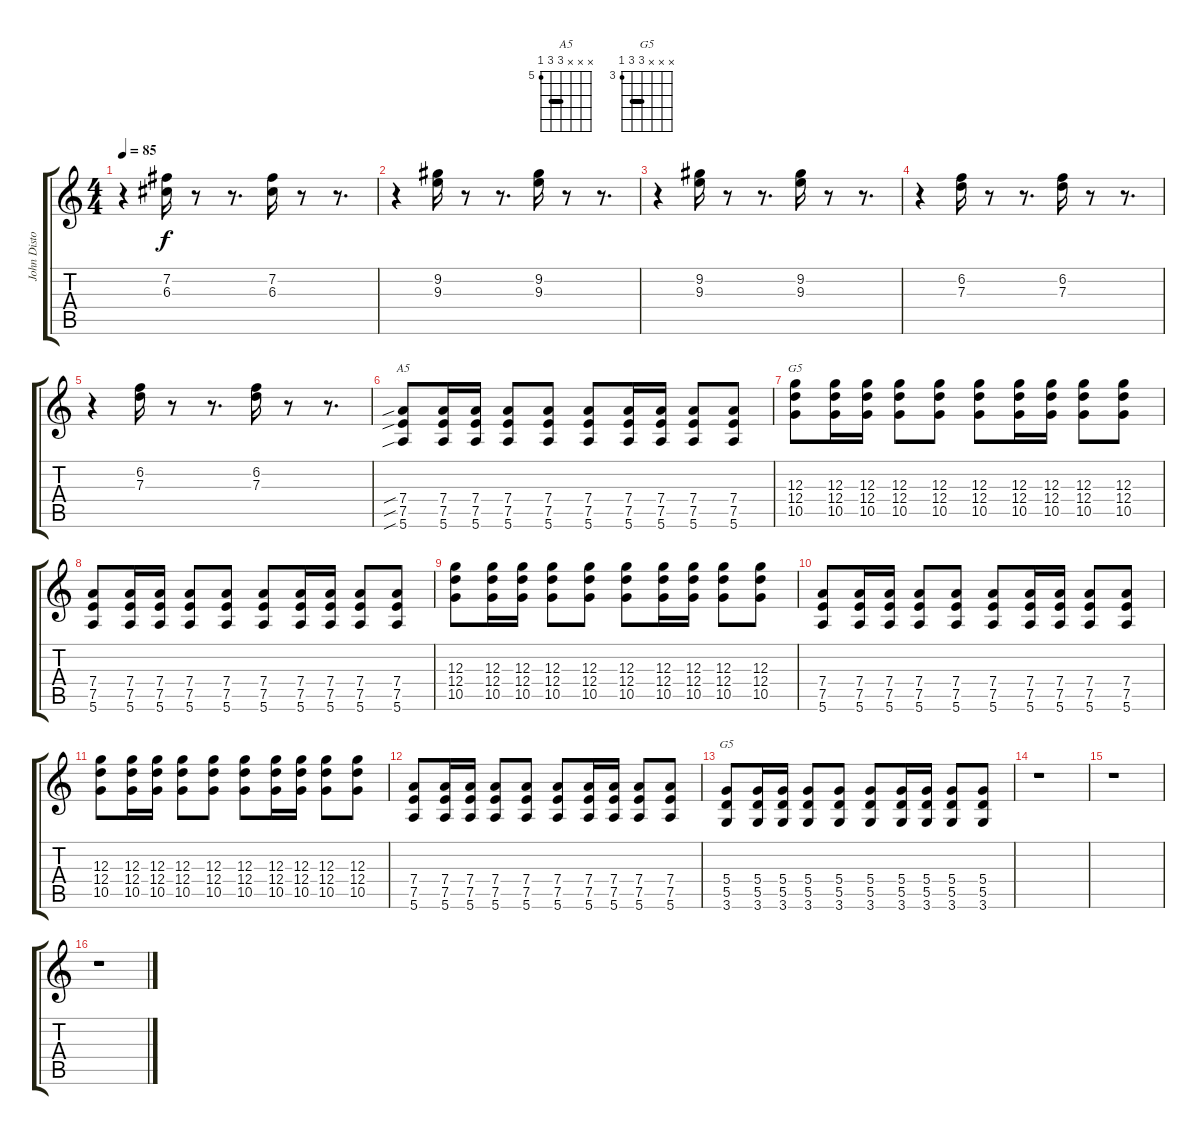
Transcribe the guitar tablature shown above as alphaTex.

\track ("John Disto" "John Disto") {instrument overdrivenguitar}
\staff {score tabs}
\tuning (E4 B3 G3 D3 A2 E2) {hide}
\chord ("A5" x x x 7 7 5) {firstfret 5 barre 7}
\chord ("G5" x x 12 12 10 x) {firstfret 10 barre 12}
\chord ("G5" x x x 5 5 3) {firstfret 3 barre 5}
\ts (4 4)
\tempo 85
\clef g2
\ks c
r.4{dy f} (7.2 6.3).16 r.8 r.8{d} (7.2 6.3).16 r.8 r.8{d} |
r.4 (9.2 9.3).16 r.8 r.8{d} (9.2 9.3).16 r.8 r.8{d} |
r.4 (9.2 9.3).16 r.8 r.8{d} (9.2 9.3).16 r.8 r.8{d} |
r.4 (6.2 7.3).16 r.8 r.8{d} (6.2 7.3).16 r.8 r.8{d} |
r.4 (6.2 7.3).16 r.8 r.8{d} (6.2 7.3).16 r.8 r.8{d} |
(7.4{sib} 7.5{sib} 5.6{sib}).8{ch "A5"} (7.4 7.5 5.6).16 (7.4 7.5 5.6).16 (7.4 7.5 5.6).8 (7.4 7.5 5.6).8 (7.4 7.5 5.6).8 (7.4 7.5 5.6).16 (7.4 7.5 5.6).16 (7.4 7.5 5.6).8 (7.4 7.5 5.6).8 |
(12.3 12.4 10.5).8{ch "G5"} (12.3 12.4 10.5).16 (12.3 12.4 10.5).16 (12.3 12.4 10.5).8 (12.3 12.4 10.5).8 (12.3 12.4 10.5).8 (12.3 12.4 10.5).16 (12.3 12.4 10.5).16 (12.3 12.4 10.5).8 (12.3 12.4 10.5).8 |
(7.4 7.5 5.6).8 (7.4 7.5 5.6).16 (7.4 7.5 5.6).16 (7.4 7.5 5.6).8 (7.4 7.5 5.6).8 (7.4 7.5 5.6).8 (7.4 7.5 5.6).16 (7.4 7.5 5.6).16 (7.4 7.5 5.6).8 (7.4 7.5 5.6).8 |
(12.3 12.4 10.5).8 (12.3 12.4 10.5).16 (12.3 12.4 10.5).16 (12.3 12.4 10.5).8 (12.3 12.4 10.5).8 (12.3 12.4 10.5).8 (12.3 12.4 10.5).16 (12.3 12.4 10.5).16 (12.3 12.4 10.5).8 (12.3 12.4 10.5).8 |
(7.4 7.5 5.6).8 (7.4 7.5 5.6).16 (7.4 7.5 5.6).16 (7.4 7.5 5.6).8 (7.4 7.5 5.6).8 (7.4 7.5 5.6).8 (7.4 7.5 5.6).16 (7.4 7.5 5.6).16 (7.4 7.5 5.6).8 (7.4 7.5 5.6).8 |
(12.3 12.4 10.5).8 (12.3 12.4 10.5).16 (12.3 12.4 10.5).16 (12.3 12.4 10.5).8 (12.3 12.4 10.5).8 (12.3 12.4 10.5).8 (12.3 12.4 10.5).16 (12.3 12.4 10.5).16 (12.3 12.4 10.5).8 (12.3 12.4 10.5).8 |
(7.4 7.5 5.6).8 (7.4 7.5 5.6).16 (7.4 7.5 5.6).16 (7.4 7.5 5.6).8 (7.4 7.5 5.6).8 (7.4 7.5 5.6).8 (7.4 7.5 5.6).16 (7.4 7.5 5.6).16 (7.4 7.5 5.6).8 (7.4 7.5 5.6).8 |
(5.4 5.5 3.6).8{ch "G5"} (5.4 5.5 3.6).16 (5.4 5.5 3.6).16 (5.4 5.5 3.6).8 (5.4 5.5 3.6).8 (5.4 5.5 3.6).8 (5.4 5.5 3.6).16 (5.4 5.5 3.6).16 (5.4 5.5 3.6).8 (5.4 5.5 3.6).8 |
r.1 |
r.1 |
r.1
